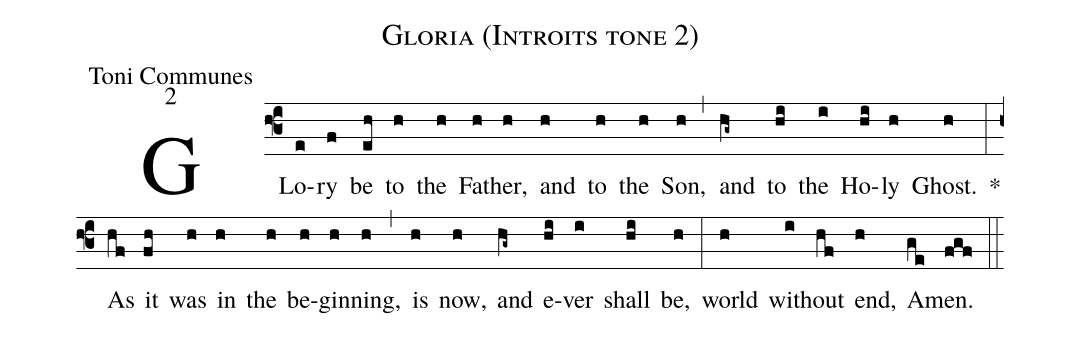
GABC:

name:Gloria (Introits tone 2);
office-part:Toni Communes;
mode:2;
%%
(f3) GLo(e)ry(f) be(eh) to(h) the(h) Fa(h)ther,(h) and(h) to(h) the(h) Son,(h) (,) and(hg~) to(hi) the(i) Ho(hi)ly(h) Ghost.(h) *(:) As(hf) it(fh) was(h) in(h) the(h) be(h)gin(h)ning,(h) (,) is(h) now,(h) and(hg~) e(hi)ver(i) shall(hi) be,(h) (:) world(h) with(i)out(hf) end,(h) A(ge)men.(fgf) (::)
